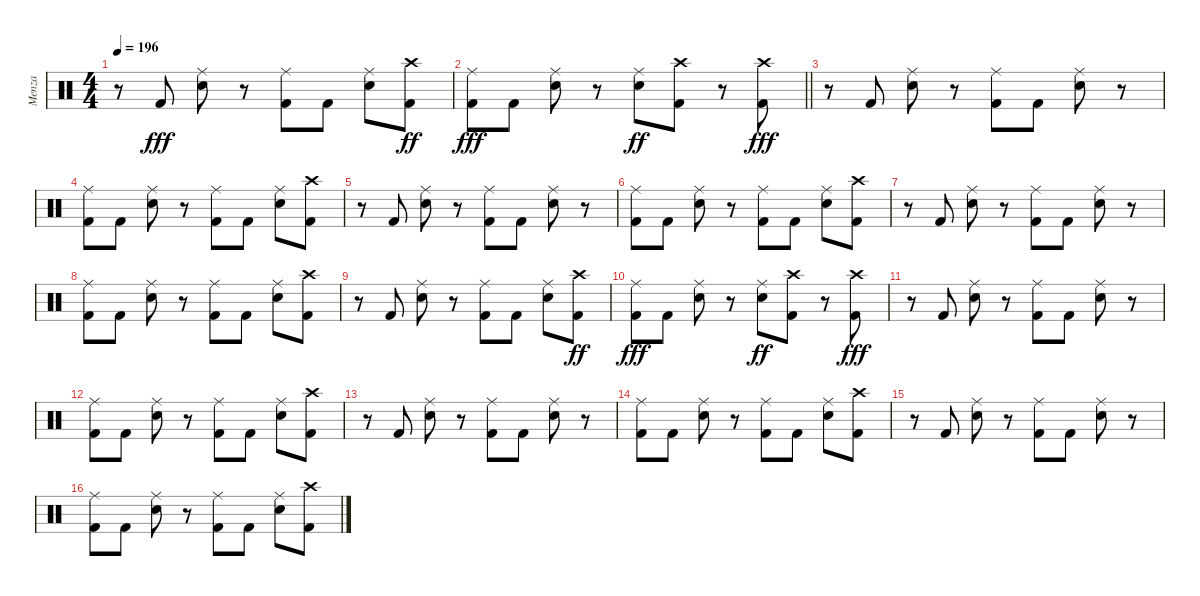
\track ("Menza" "Menza") {instrument percussion}
\staff {score}
\articulation defaults
\ts (4 4)
\tempo 196
\clef neutral
\ks c
r.8{dy fff} "Kick (hit) 2".8 ("Ride (middle)" "Snare (hit) 2").8 r.8 ("Ride (middle)" "Kick (hit) 2").8 "Kick (hit) 2".8 ("Ride (middle)" "Snare (hit) 2").8 ("Crash high (hit)" "Kick (hit) 2").8{dy ff} |
\barLineRight lightlight
("Ride (middle)" "Kick (hit) 2").8{dy fff} "Kick (hit) 2".8 ("Ride (middle)" "Snare (hit) 2").8 r.8 ("Ride (middle)" "Snare (hit) 2").8{dy ff} ("Crash high (hit)" "Kick (hit) 2").8 r.8 ("Crash high (hit)" "Kick (hit) 2").8{dy fff} |
r.8 "Kick (hit) 2".8 ("Ride (middle)" "Snare (hit) 2").8 r.8 ("Ride (middle)" "Kick (hit) 2").8 "Kick (hit) 2".8 ("Ride (middle)" "Snare (hit) 2").8 r.8 |
("Ride (middle)" "Kick (hit) 2").8 "Kick (hit) 2".8 ("Ride (middle)" "Snare (hit) 2").8 r.8 ("Ride (middle)" "Kick (hit) 2").8 "Kick (hit) 2".8 ("Ride (middle)" "Snare (hit) 2").8 ("Crash high (hit)" "Kick (hit) 2").8 |
r.8 "Kick (hit) 2".8 ("Ride (middle)" "Snare (hit) 2").8 r.8 ("Ride (middle)" "Kick (hit) 2").8 "Kick (hit) 2".8 ("Ride (middle)" "Snare (hit) 2").8 r.8 |
("Ride (middle)" "Kick (hit) 2").8 "Kick (hit) 2".8 ("Ride (middle)" "Snare (hit) 2").8 r.8 ("Ride (middle)" "Kick (hit) 2").8 "Kick (hit) 2".8 ("Ride (middle)" "Snare (hit) 2").8 ("Crash high (hit)" "Kick (hit) 2").8 |
r.8 "Kick (hit) 2".8 ("Ride (middle)" "Snare (hit) 2").8 r.8 ("Ride (middle)" "Kick (hit) 2").8 "Kick (hit) 2".8 ("Ride (middle)" "Snare (hit) 2").8 r.8 |
("Ride (middle)" "Kick (hit) 2").8 "Kick (hit) 2".8 ("Ride (middle)" "Snare (hit) 2").8 r.8 ("Ride (middle)" "Kick (hit) 2").8 "Kick (hit) 2".8 ("Ride (middle)" "Snare (hit) 2").8 ("Crash high (hit)" "Kick (hit) 2").8 |
r.8 "Kick (hit) 2".8 ("Ride (middle)" "Snare (hit) 2").8 r.8 ("Ride (middle)" "Kick (hit) 2").8 "Kick (hit) 2".8 ("Ride (middle)" "Snare (hit) 2").8 ("Crash high (hit)" "Kick (hit) 2").8{dy ff} |
("Ride (middle)" "Kick (hit) 2").8{dy fff} "Kick (hit) 2".8 ("Ride (middle)" "Snare (hit) 2").8 r.8 ("Ride (middle)" "Snare (hit) 2").8{dy ff} ("Crash high (hit)" "Kick (hit) 2").8 r.8 ("Crash high (hit)" "Kick (hit) 2").8{dy fff} |
r.8 "Kick (hit) 2".8 ("Ride (middle)" "Snare (hit) 2").8 r.8 ("Ride (middle)" "Kick (hit) 2").8 "Kick (hit) 2".8 ("Ride (middle)" "Snare (hit) 2").8 r.8 |
("Ride (middle)" "Kick (hit) 2").8 "Kick (hit) 2".8 ("Ride (middle)" "Snare (hit) 2").8 r.8 ("Ride (middle)" "Kick (hit) 2").8 "Kick (hit) 2".8 ("Ride (middle)" "Snare (hit) 2").8 ("Crash high (hit)" "Kick (hit) 2").8 |
r.8 "Kick (hit) 2".8 ("Ride (middle)" "Snare (hit) 2").8 r.8 ("Ride (middle)" "Kick (hit) 2").8 "Kick (hit) 2".8 ("Ride (middle)" "Snare (hit) 2").8 r.8 |
("Ride (middle)" "Kick (hit) 2").8 "Kick (hit) 2".8 ("Ride (middle)" "Snare (hit) 2").8 r.8 ("Ride (middle)" "Kick (hit) 2").8 "Kick (hit) 2".8 ("Ride (middle)" "Snare (hit) 2").8 ("Crash high (hit)" "Kick (hit) 2").8 |
r.8 "Kick (hit) 2".8 ("Ride (middle)" "Snare (hit) 2").8 r.8 ("Ride (middle)" "Kick (hit) 2").8 "Kick (hit) 2".8 ("Ride (middle)" "Snare (hit) 2").8 r.8 |
("Ride (middle)" "Kick (hit) 2").8 "Kick (hit) 2".8 ("Ride (middle)" "Snare (hit) 2").8 r.8 ("Ride (middle)" "Kick (hit) 2").8 "Kick (hit) 2".8 ("Ride (middle)" "Snare (hit) 2").8 ("Crash high (hit)" "Kick (hit) 2").8
